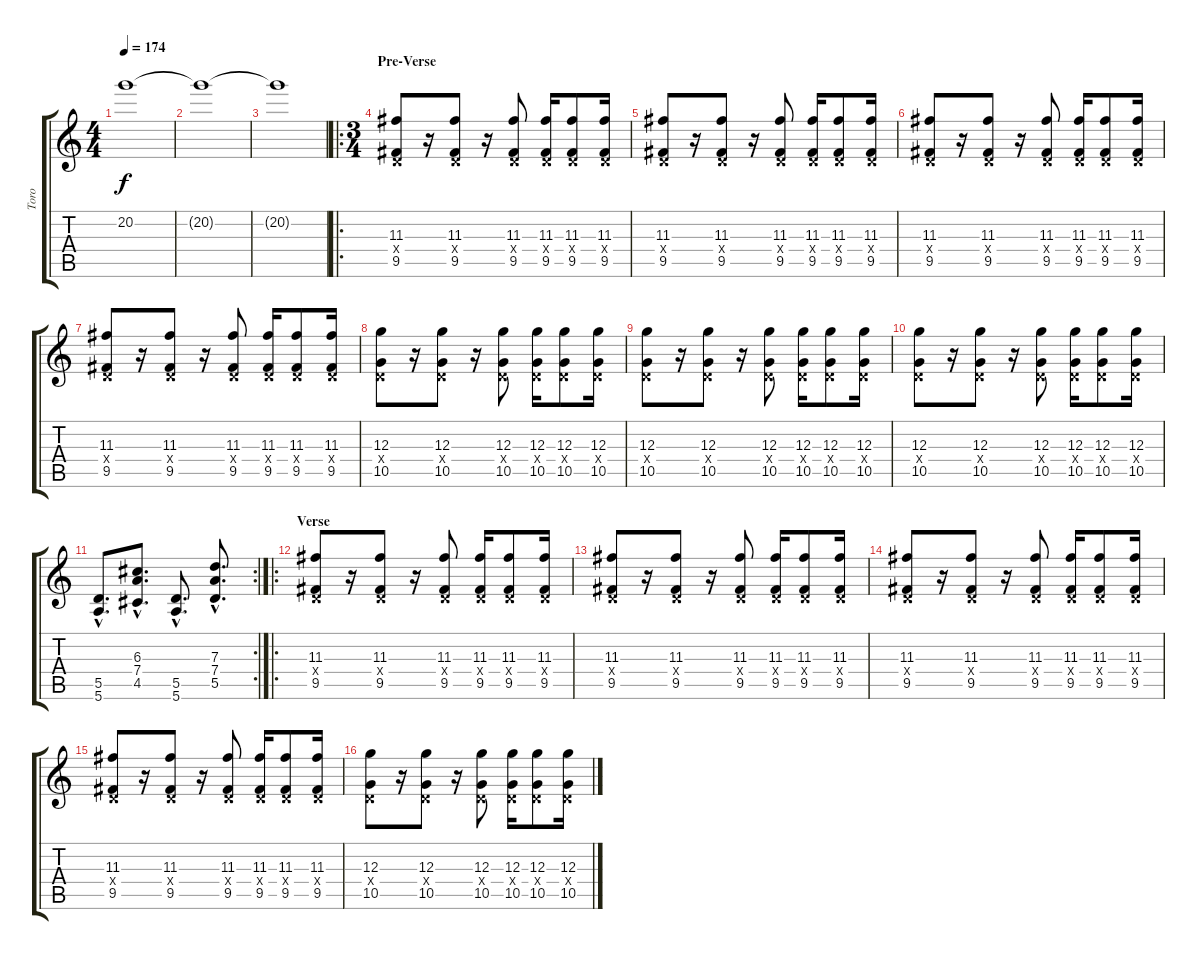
\track ("Toro" "Toro") {instrument distortionguitar}
\staff {score tabs}
\tuning (E4 B3 G3 D3 A2 E2) {hide}
\ts (4 4)
\tempo 174
\clef g2
\ks c
20.2{t}.1{dy f} |
20.2{t}.1 |
20.2{t}.1 |
\ro
\ts (3 4)
\section ("" "Pre-Verse")
(11.3 0.4{x} 9.5).8 r.16 (11.3 0.4{x} 9.5).8 r.16 (11.3 0.4{x} 9.5).8 (11.3 0.4{x} 9.5).16 (11.3 0.4{x} 9.5).8 (11.3 0.4{x} 9.5).16 |
(11.3 0.4{x} 9.5).8 r.16 (11.3 0.4{x} 9.5).8 r.16 (11.3 0.4{x} 9.5).8 (11.3 0.4{x} 9.5).16 (11.3 0.4{x} 9.5).8 (11.3 0.4{x} 9.5).16 |
(11.3 0.4{x} 9.5).8 r.16 (11.3 0.4{x} 9.5).8 r.16 (11.3 0.4{x} 9.5).8 (11.3 0.4{x} 9.5).16 (11.3 0.4{x} 9.5).8 (11.3 0.4{x} 9.5).16 |
(11.3 0.4{x} 9.5).8 r.16 (11.3 0.4{x} 9.5).8 r.16 (11.3 0.4{x} 9.5).8 (11.3 0.4{x} 9.5).16 (11.3 0.4{x} 9.5).8 (11.3 0.4{x} 9.5).16 |
(12.3 0.4{x} 10.5).8 r.16 (12.3 0.4{x} 10.5).8 r.16 (12.3 0.4{x} 10.5).8 (12.3 0.4{x} 10.5).16 (12.3 0.4{x} 10.5).8 (12.3 0.4{x} 10.5).16 |
(12.3 0.4{x} 10.5).8 r.16 (12.3 0.4{x} 10.5).8 r.16 (12.3 0.4{x} 10.5).8 (12.3 0.4{x} 10.5).16 (12.3 0.4{x} 10.5).8 (12.3 0.4{x} 10.5).16 |
(12.3 0.4{x} 10.5).8 r.16 (12.3 0.4{x} 10.5).8 r.16 (12.3 0.4{x} 10.5).8 (12.3 0.4{x} 10.5).16 (12.3 0.4{x} 10.5).8 (12.3 0.4{x} 10.5).16 |
\rc 2
(5.5{hac} 5.6{hac}).8{d} (6.3{hac} 7.4{hac} 4.5{hac}).8{d} (5.5{hac} 5.6{hac}).8{d} (7.3{hac} 7.4{hac} 5.5{hac}).8{d} |
\ro
\section ("" "Verse")
(11.3 0.4{x} 9.5).8 r.16 (11.3 0.4{x} 9.5).8 r.16 (11.3 0.4{x} 9.5).8 (11.3 0.4{x} 9.5).16 (11.3 0.4{x} 9.5).8 (11.3 0.4{x} 9.5).16 |
(11.3 0.4{x} 9.5).8 r.16 (11.3 0.4{x} 9.5).8 r.16 (11.3 0.4{x} 9.5).8 (11.3 0.4{x} 9.5).16 (11.3 0.4{x} 9.5).8 (11.3 0.4{x} 9.5).16 |
(11.3 0.4{x} 9.5).8 r.16 (11.3 0.4{x} 9.5).8 r.16 (11.3 0.4{x} 9.5).8 (11.3 0.4{x} 9.5).16 (11.3 0.4{x} 9.5).8 (11.3 0.4{x} 9.5).16 |
(11.3 0.4{x} 9.5).8 r.16 (11.3 0.4{x} 9.5).8 r.16 (11.3 0.4{x} 9.5).8 (11.3 0.4{x} 9.5).16 (11.3 0.4{x} 9.5).8 (11.3 0.4{x} 9.5).16 |
(12.3 0.4{x} 10.5).8 r.16 (12.3 0.4{x} 10.5).8 r.16 (12.3 0.4{x} 10.5).8 (12.3 0.4{x} 10.5).16 (12.3 0.4{x} 10.5).8 (12.3 0.4{x} 10.5).16
